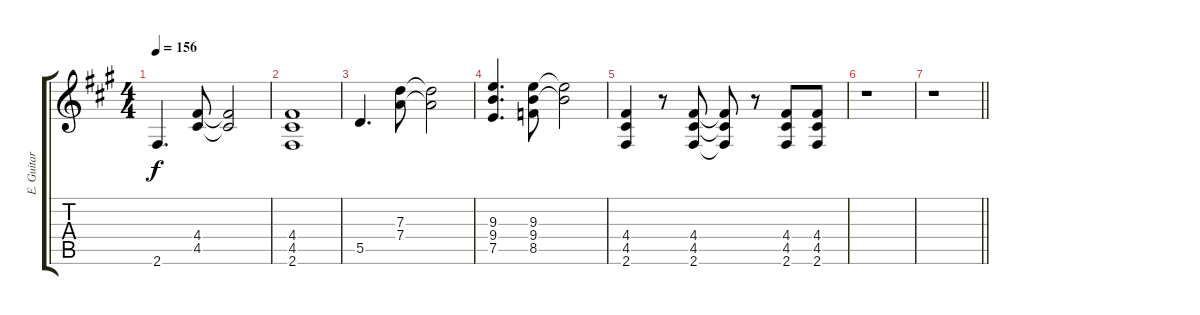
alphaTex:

\track ("E. Guitar V" "E. Guitar ") {instrument overdrivenguitar}
\staff {score tabs}
\tuning (E4 B3 G3 D3 A2 E2) {hide}
\ts (4 4)
\tempo 156
\clef g2
\ks a
2.6.4{d dy f} (4.4 4.5).8 (4.4{t} 4.5{t}).2 |
(4.4 4.5 2.6).1 |
5.5.4{d} (7.3 7.4).8 (7.3{t} 7.4{t}).2 |
(9.3 9.4 7.5).4{d} (9.3 9.4 8.5).8 (9.3{t} 9.4{t}).2 |
(4.4 4.5 2.6).4 r.8 (4.4 4.5 2.6).8 (4.4{t} 4.5{t} 2.6{t}).8 r.8 (4.4 4.5 2.6).8 (4.4 4.5 2.6).8 |
r.1 |
\barLineRight lightlight
r.1
